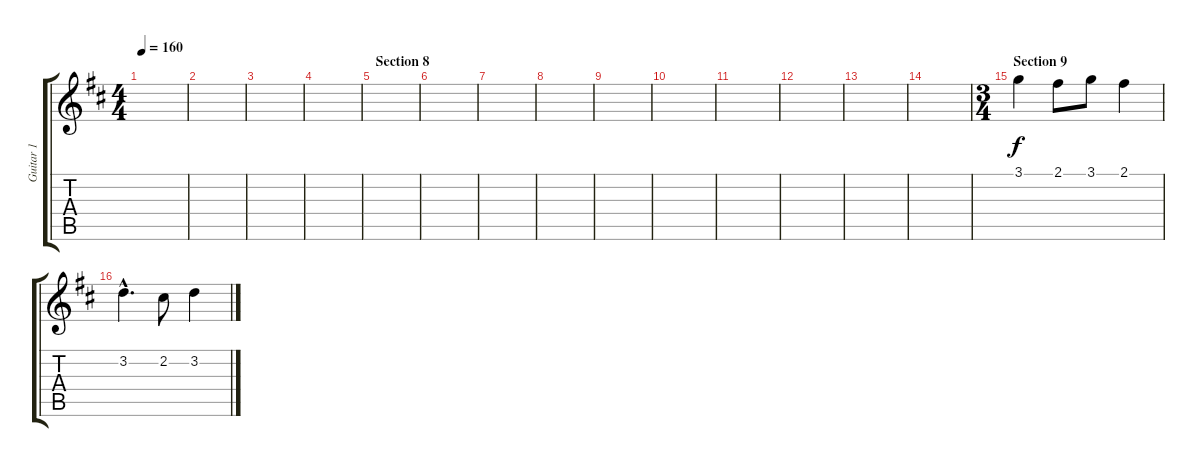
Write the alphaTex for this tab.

\track ("Guitar 1" "Guitar 1") {instrument electricguitarclean}
\staff {score tabs}
\tuning (E4 B3 G3 D3 A2 E2) {hide}
\ts (4 4)
\tempo 160
\clef g2
\ks bminor
|
|
|
|
\section ("" "Section 8")
|
|
|
|
|
|
|
|
|
|
\ts (3 4)
\section ("" "Section 9")
3.1.4 2.1.8 3.1.8 2.1.4 |
3.2{hac}.4{d} 2.2.8 3.2.4
